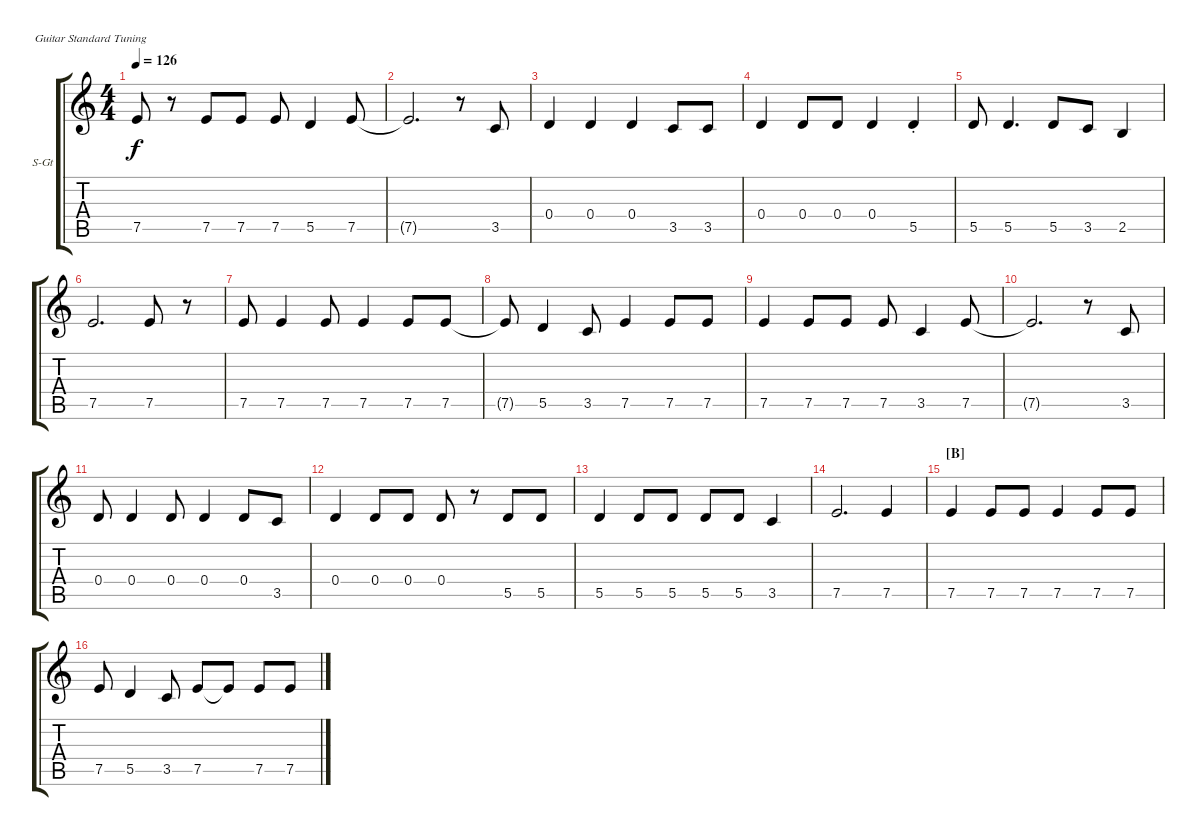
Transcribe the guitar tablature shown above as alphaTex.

\defaultSystemsLayout 4
\bracketExtendMode groupsimilarinstruments
\firstSystemTrackNameOrientation horizontal
\otherSystemsTrackNameOrientation horizontal
\track ("В. Бутусов (Вокал)" "S-Gt") {instrument acousticguitarsteel}
\staff {score tabs}
\tuning (E4 B3 G3 D3 A2 E2)
\ts (4 4)
\tempo 126
\clef g2
\ks c
7.5.8{dy f} r.8 7.5.8 7.5.8 7.5.8 5.5.4 7.5.8 |
7.5{t}.2{d} r.8 3.5.8 |
0.4.4 0.4.4 0.4.4 3.5.8 3.5.8 |
0.4.4 0.4.8 0.4.8 0.4.4 5.5{st}.4 |
5.5.8 5.5.4{d} 5.5.8 3.5.8 2.5.4 |
7.5.2{d} 7.5.8 r.8 |
7.5.8 7.5.4 7.5.8 7.5.4 7.5.8 7.5.8 |
7.5{t}.8 5.5.4 3.5.8 7.5.4 7.5.8 7.5.8 |
7.5.4 7.5.8 7.5.8 7.5.8 3.5.4 7.5.8 |
7.5{t}.2{d} r.8 3.5.8 |
0.4.8 0.4.4 0.4.8 0.4.4 0.4.8 3.5.8 |
0.4.4 0.4.8 0.4.8 0.4.8 r.8 5.5.8 5.5.8 |
5.5.4 5.5.8 5.5.8 5.5.8 5.5.8 3.5.4 |
7.5.2{d} 7.5.4 |
\section ("B" "")
7.5.4 7.5.8 7.5.8 7.5.4 7.5.8 7.5.8 |
7.5.8 5.5.4 3.5.8 7.5.8 7.5{t}.8 7.5.8 7.5.8
